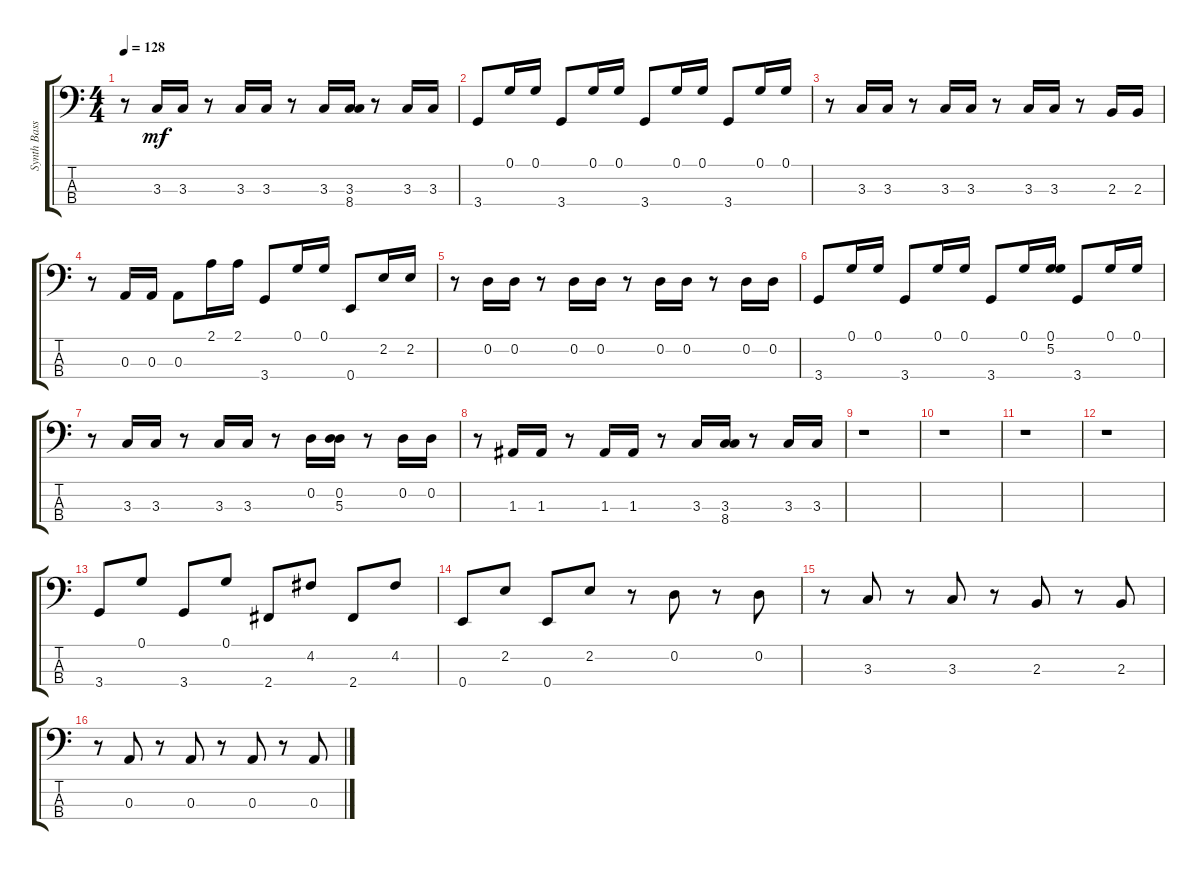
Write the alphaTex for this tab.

\track ("Synth Bass 2" "Synth Bass") {instrument synthbass2}
\staff {score tabs}
\tuning (G2 D2 A1 E1) {hide}
\ts (4 4)
\tempo 128
\clef f4
\ks c
r.8{dy mf} 3.3.16 3.3.16 r.8 3.3.16 3.3.16 r.8 3.3.16 (3.3 8.4).16 r.8 3.3.16 3.3.16 |
3.4.8 0.1.16 0.1.16 3.4.8 0.1.16 0.1.16 3.4.8 0.1.16 0.1.16 3.4.8 0.1.16 0.1.16 |
r.8 3.3.16 3.3.16 r.8 3.3.16 3.3.16 r.8 3.3.16 3.3.16 r.8 2.3.16 2.3.16 |
r.8 0.3.16 0.3.16 0.3.8 2.1.16 2.1.16 3.4.8 0.1.16 0.1.16 0.4.8 2.2.16 2.2.16 |
r.8 0.2.16 0.2.16 r.8 0.2.16 0.2.16 r.8 0.2.16 0.2.16 r.8 0.2.16 0.2.16 |
3.4.8 0.1.16 0.1.16 3.4.8 0.1.16 0.1.16 3.4.8 0.1.16 (0.1 5.2).16 3.4.8 0.1.16 0.1.16 |
r.8 3.3.16 3.3.16 r.8 3.3.16 3.3.16 r.8 0.2.16 (0.2 5.3).16 r.8 0.2.16 0.2.16 |
r.8 1.3.16 1.3.16 r.8 1.3.16 1.3.16 r.8 3.3.16 (3.3 8.4).16 r.8 3.3.16 3.3.16 |
r.1 |
r.1 |
r.1 |
r.1 |
3.4.8 0.1.8 3.4.8 0.1.8 2.4.8 4.2.8 2.4.8 4.2.8 |
0.4.8 2.2.8 0.4.8 2.2.8 r.8 0.2.8 r.8 0.2.8 |
r.8 3.3.8 r.8 3.3.8 r.8 2.3.8 r.8 2.3.8 |
r.8 0.3.8 r.8 0.3.8 r.8 0.3.8 r.8 0.3.8
